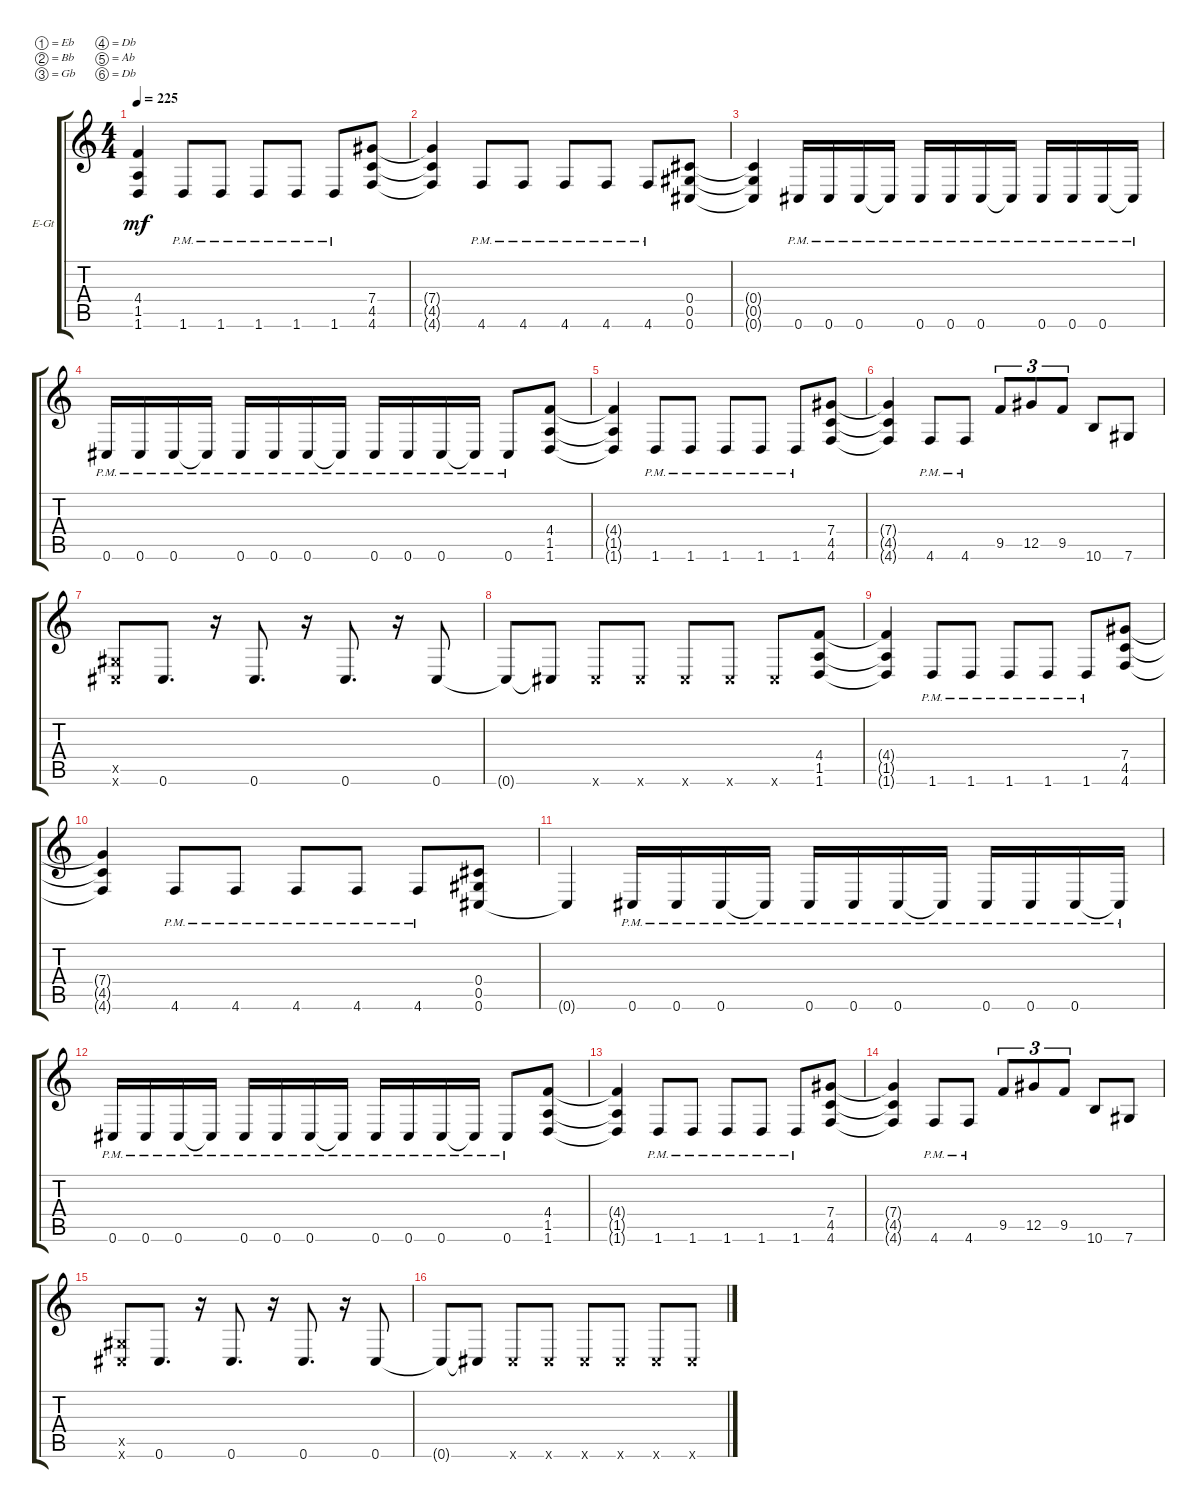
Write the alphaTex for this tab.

\bracketExtendMode groupsimilarinstruments
\firstSystemTrackNameOrientation horizontal
\otherSystemsTrackNameOrientation horizontal
\track ("left" "E-Gt") {instrument distortionguitar}
\staff {score tabs}
\tuning (Eb4 Bb3 Gb3 Db3 Ab2 Db2)
\ts (4 4)
\tempo 225
\clef g2
\ks c
(4.4 1.5 1.6).4{dy mf} 1.6{pm}.8 1.6{pm}.8 1.6{pm}.8 1.6{pm}.8 1.6{pm}.8 (4.6 4.5 7.4).8 |
(4.6{t} 7.4{t} 4.5{t}).4 4.6{pm}.8 4.6{pm}.8 4.6{pm}.8 4.6{pm}.8 4.6{pm}.8 (0.6 0.5 0.4).8 |
(0.6{t} 0.5{t} 0.4{t}).4 0.6{pm}.16 0.6{pm}.16 0.6{pm}.16 0.6{pm t}.16 0.6{pm}.16 0.6{pm}.16 0.6{pm}.16 0.6{pm t}.16 0.6{pm}.16 0.6{pm}.16 0.6{pm}.16 0.6{pm t}.16 |
0.6{pm}.16 0.6{pm}.16 0.6{pm}.16 0.6{pm t}.16 0.6{pm}.16 0.6{pm}.16 0.6{pm}.16 0.6{pm t}.16 0.6{pm}.16 0.6{pm}.16 0.6{pm}.16 0.6{pm t}.16 0.6{pm}.8 (1.6 1.5 4.4).8 |
(4.4{t} 1.5{t} 1.6{t}).4 1.6{pm}.8 1.6{pm}.8 1.6{pm}.8 1.6{pm}.8 1.6{pm}.8 (4.6 4.5 7.4).8 |
(4.6{t} 7.4{t} 4.5{t}).4 4.6{pm}.8 4.6{pm}.8 9.5.8{tu (3 2)} 12.5.8{tu (3 2)} 9.5.8{tu (3 2)} 10.6.8 7.6.8 |
(0.5{x} 0.6{x}).8 0.6.8{d} r.16 0.6.8{d} r.16 0.6.8{d} r.16 0.6.8 |
0.6{t}.8 0.6{t}.8 0.6{x}.8 0.6{x}.8 0.6{x}.8 0.6{x}.8 0.6{x}.8 (1.6 1.5 4.4).8 |
(4.4{t} 1.5{t} 1.6{t}).4 1.6{pm}.8 1.6{pm}.8 1.6{pm}.8 1.6{pm}.8 1.6{pm}.8 (4.6 4.5 7.4).8 |
(4.6{t} 7.4{t} 4.5{t}).4 4.6{pm}.8 4.6{pm}.8 4.6{pm}.8 4.6{pm}.8 4.6{pm}.8 (0.6 0.5 0.4).8 |
0.6{t}.4 0.6{pm}.16 0.6{pm}.16 0.6{pm}.16 0.6{pm t}.16 0.6{pm}.16 0.6{pm}.16 0.6{pm}.16 0.6{pm t}.16 0.6{pm}.16 0.6{pm}.16 0.6{pm}.16 0.6{pm t}.16 |
0.6{pm}.16 0.6{pm}.16 0.6{pm}.16 0.6{pm t}.16 0.6{pm}.16 0.6{pm}.16 0.6{pm}.16 0.6{pm t}.16 0.6{pm}.16 0.6{pm}.16 0.6{pm}.16 0.6{pm t}.16 0.6{pm}.8 (1.6 1.5 4.4).8 |
(4.4{t} 1.5{t} 1.6{t}).4 1.6{pm}.8 1.6{pm}.8 1.6{pm}.8 1.6{pm}.8 1.6{pm}.8 (4.6 4.5 7.4).8 |
(4.6{t} 7.4{t} 4.5{t}).4 4.6{pm}.8 4.6{pm}.8 9.5.8{tu (3 2)} 12.5.8{tu (3 2)} 9.5.8{tu (3 2)} 10.6.8 7.6.8 |
(0.5{x} 0.6{x}).8 0.6.8{d} r.16 0.6.8{d} r.16 0.6.8{d} r.16 0.6.8 |
0.6{t}.8 0.6{t}.8 0.6{x}.8 0.6{x}.8 0.6{x}.8 0.6{x}.8 0.6{x}.8 0.6{x}.8
